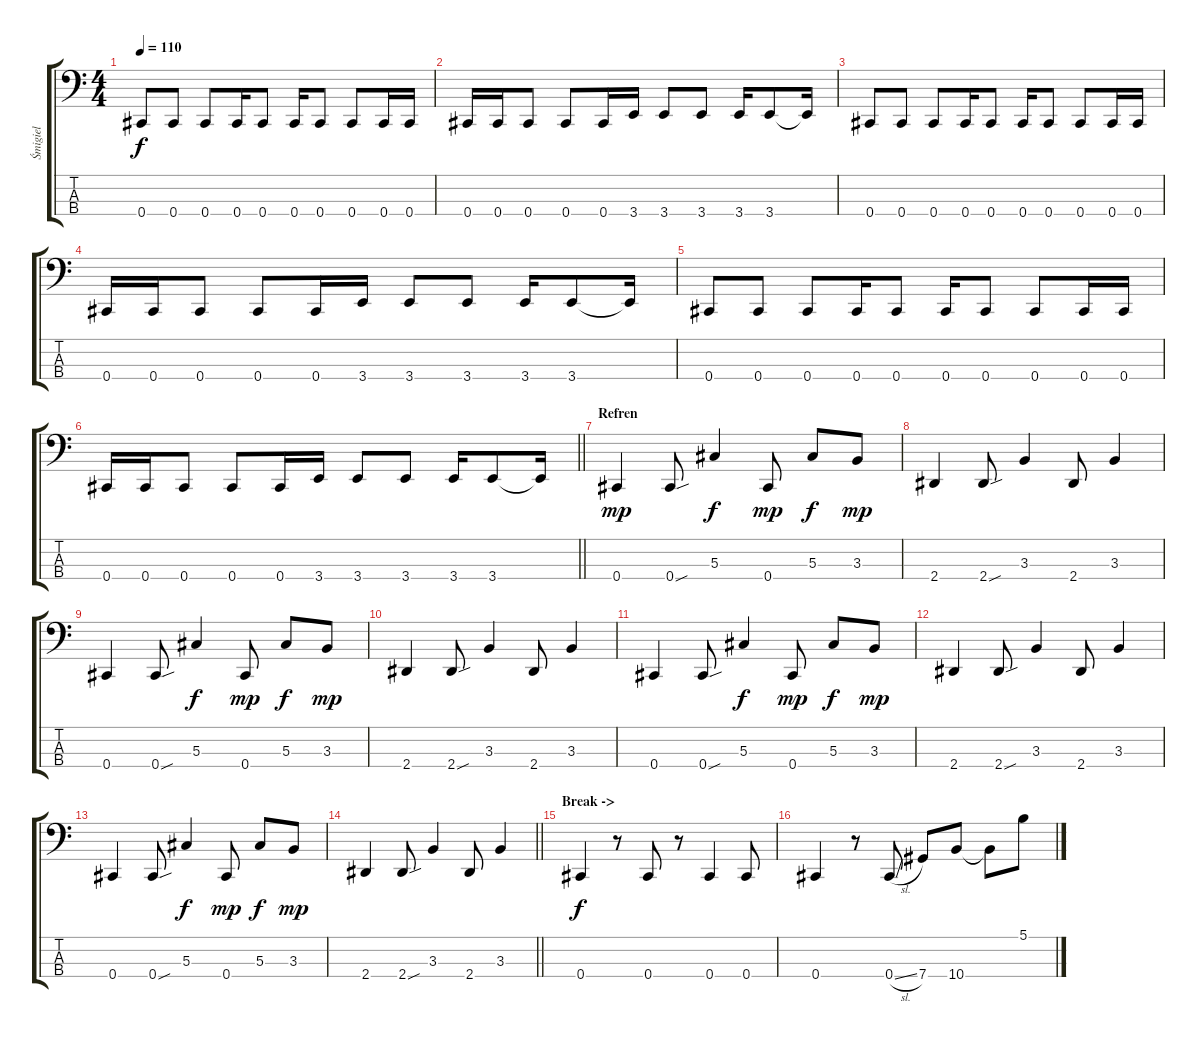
\track ("Śmigiel" "Śmigiel") {instrument electricbassfinger}
\staff {score tabs}
\tuning (Gb2 Db2 Ab1 Db1) {hide}
\ts (4 4)
\tempo 110
\clef f4
\ks c
0.4.8{dy f} 0.4.8 0.4.8 0.4.16 0.4.8 0.4.16 0.4.8 0.4.8 0.4.16 0.4.16 |
0.4.16 0.4.16 0.4.8 0.4.8 0.4.16 3.4.16 3.4.8 3.4.8 3.4.16 3.4.8 3.4{t}.16 |
0.4.8 0.4.8 0.4.8 0.4.16 0.4.8 0.4.16 0.4.8 0.4.8 0.4.16 0.4.16 |
0.4.16 0.4.16 0.4.8 0.4.8 0.4.16 3.4.16 3.4.8 3.4.8 3.4.16 3.4.8 3.4{t}.16 |
0.4.8 0.4.8 0.4.8 0.4.16 0.4.8 0.4.16 0.4.8 0.4.8 0.4.16 0.4.16 |
\barLineRight lightlight
0.4.16 0.4.16 0.4.8 0.4.8 0.4.16 3.4.16 3.4.8 3.4.8 3.4.16 3.4.8 3.4{t}.16 |
\section ("" "Refren")
0.4.4{dy mp} 0.4{sou}.8 5.3.4{dy f} 0.4.8{dy mp} 5.3.8{dy f} 3.3.8{dy mp} |
2.4.4 2.4{sou}.8 3.3.4 2.4.8 3.3.4 |
0.4.4 0.4{sou}.8 5.3.4{dy f} 0.4.8{dy mp} 5.3.8{dy f} 3.3.8{dy mp} |
2.4.4 2.4{sou}.8 3.3.4 2.4.8 3.3.4 |
0.4.4 0.4{sou}.8 5.3.4{dy f} 0.4.8{dy mp} 5.3.8{dy f} 3.3.8{dy mp} |
2.4.4 2.4{sou}.8 3.3.4 2.4.8 3.3.4 |
0.4.4 0.4{sou}.8 5.3.4{dy f} 0.4.8{dy mp} 5.3.8{dy f} 3.3.8{dy mp} |
\barLineRight lightlight
2.4.4 2.4{sou}.8 3.3.4 2.4.8 3.3.4 |
\section ("" "Break ->")
0.4.4{dy f} r.8 0.4.8 r.8 0.4.4 0.4.8 |
0.4.4 r.8 0.4{sl}.8 7.4.8 10.4.8 10.4{t}.8 5.1.8
